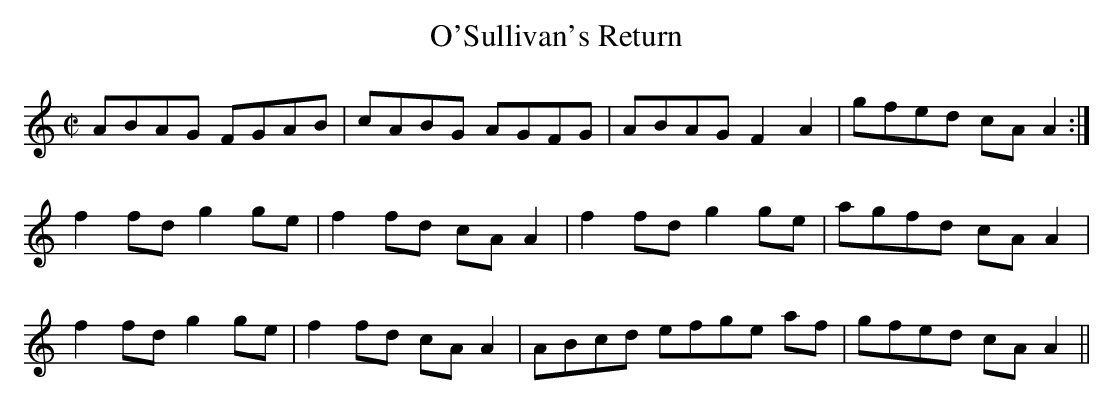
X:1
T:O'Sullivan's Return
M:C|
L:1/8
K:Amin
ABAG FGAB|cABG AGFG|ABAG F2A2|gfed cA A2:|
f2 fd g2 ge|f2 fd cA A2|f2 fd g2 ge|agfd cA A2|
f2 fd g2 ge|f2 fd cA A2|ABcd efge af|gfed cA A2||
